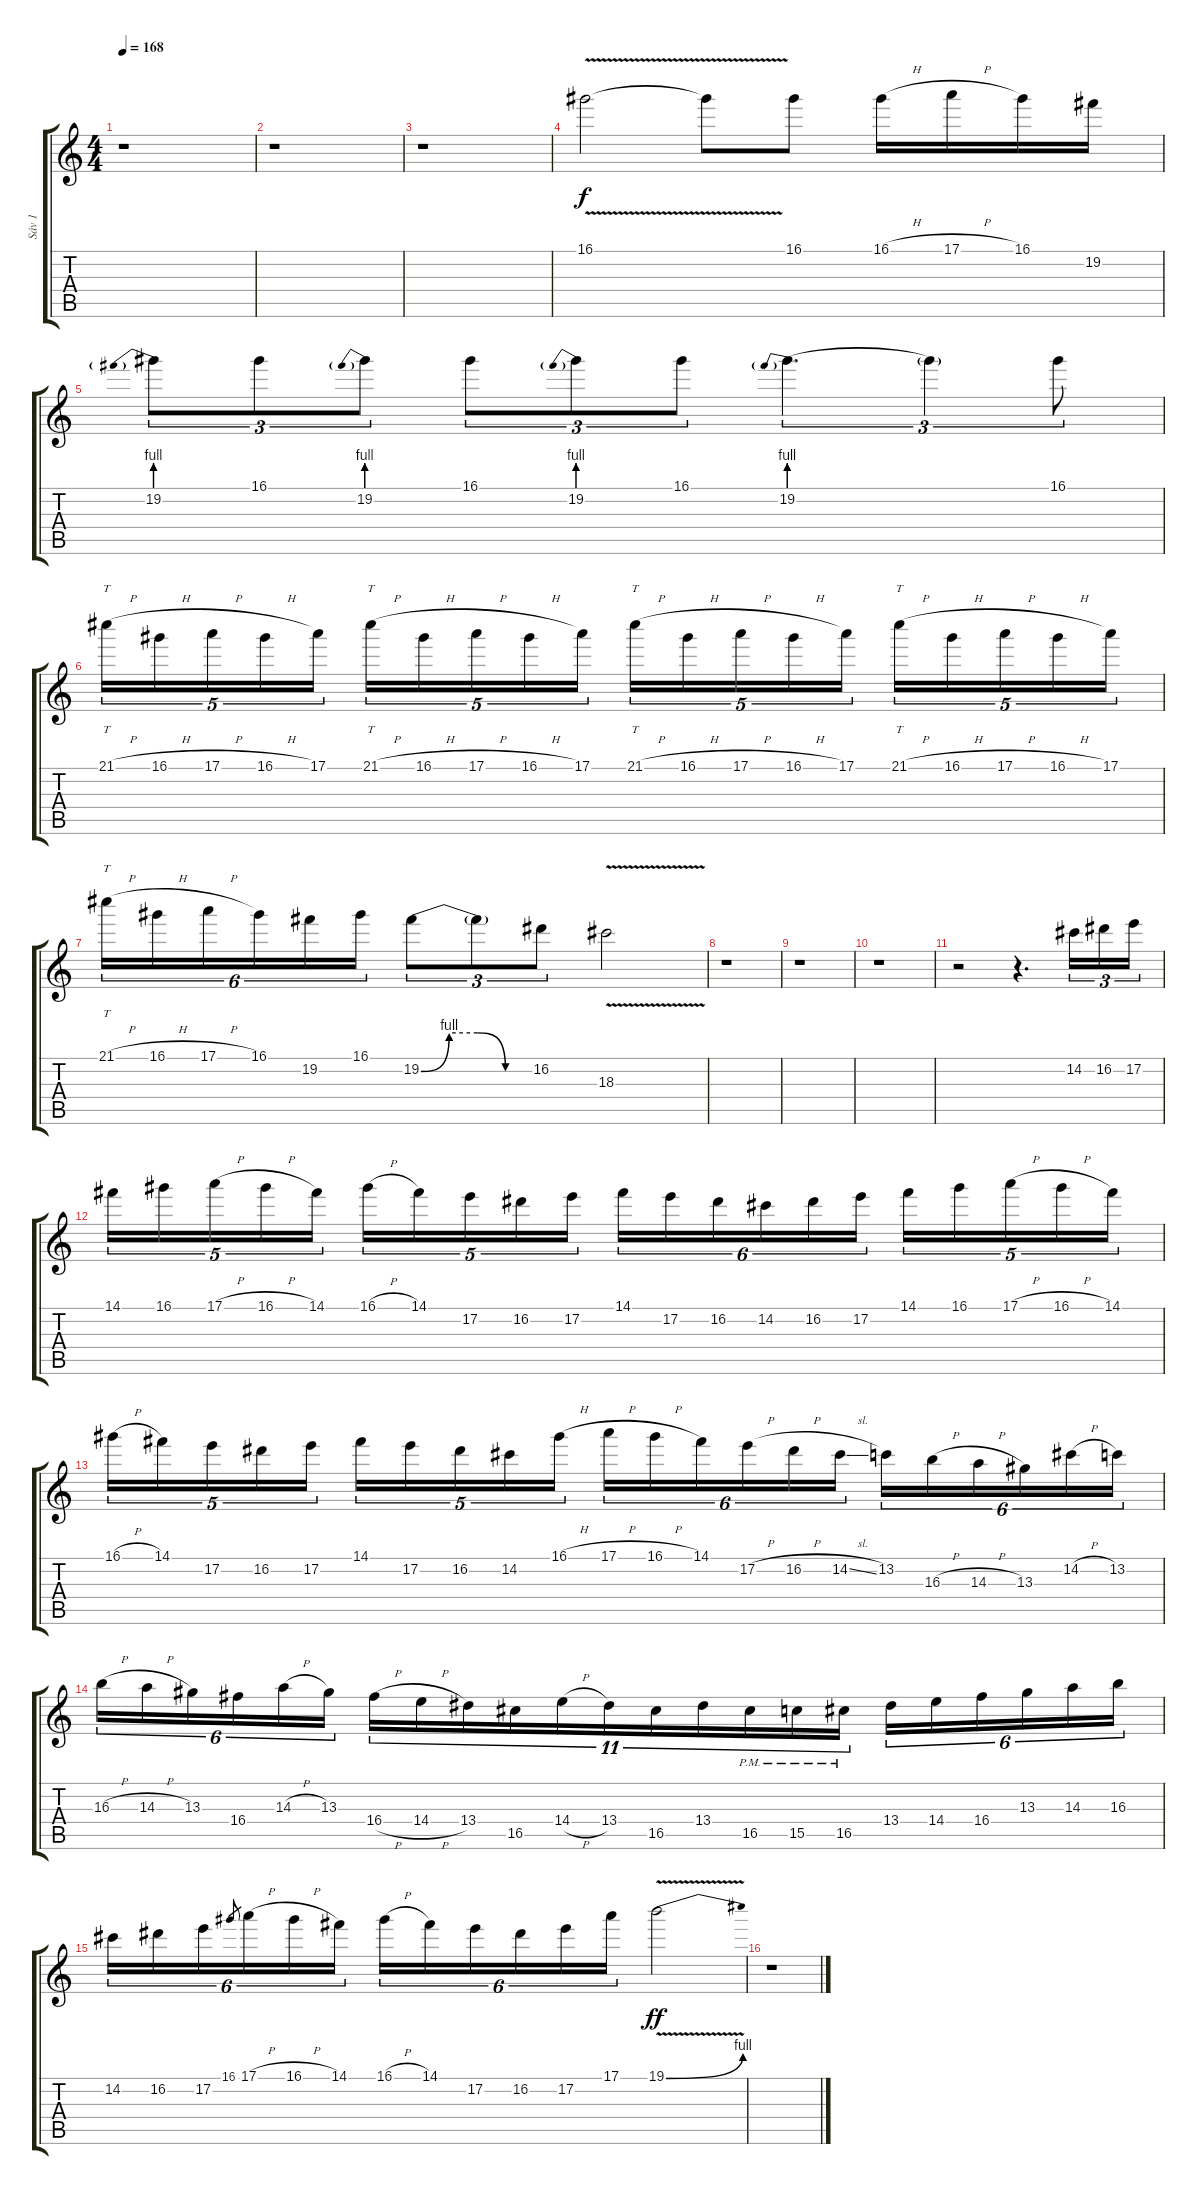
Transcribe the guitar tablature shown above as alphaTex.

\track ("Sáv 1" "Sáv 1") {mute instrument overdrivenguitar}
\staff {score tabs}
\tuning (E4 B3 G3 D3 A2 E2) {hide}
\ts (4 4)
\tempo 168
\clef g2
\ks c
r.1{dy f} |
r.1 |
r.1 |
16.1{v}.2 16.1{t}.8 16.1.8 16.1{h}.16 17.1{h}.16 16.1.16 19.2.16 |
19.2{be (prebend 0 4 60 4)}.8{tu (3 2)} 16.1.8{tu (3 2)} 19.2{be (prebend 0 4 60 4)}.8{tu (3 2)} 16.1.8{tu (3 2)} 19.2{be (prebend 0 4 60 4)}.8{tu (3 2)} 16.1.8{tu (3 2)} 19.2{be (prebend 0 4 60 4)}.4{d tu (3 2)} 19.2{t}.4{tu (3 2)} 16.1.8{tu (3 2)} |
21.1{h}.16{tt tu (5 4)} 16.1{h}.16{tu (5 4)} 17.1{h}.16{tu (5 4)} 16.1{h}.16{tu (5 4)} 17.1.16{tu (5 4)} 21.1{h}.16{tt tu (5 4)} 16.1{h}.16{tu (5 4)} 17.1{h}.16{tu (5 4)} 16.1{h}.16{tu (5 4)} 17.1.16{tu (5 4)} 21.1{h}.16{tt tu (5 4)} 16.1{h}.16{tu (5 4)} 17.1{h}.16{tu (5 4)} 16.1{h}.16{tu (5 4)} 17.1.16{tu (5 4)} 21.1{h}.16{tt tu (5 4)} 16.1{h}.16{tu (5 4)} 17.1{h}.16{tu (5 4)} 16.1{h}.16{tu (5 4)} 17.1.16{tu (5 4)} |
21.1{h}.16{tt tu (6 4)} 16.1{h}.16{tu (6 4)} 17.1{h}.16{tu (6 4)} 16.1.16{tu (6 4)} 19.2.16{tu (6 4)} 16.1.16{tu (6 4)} 19.2{be (custom 0 0 15 4 30 4 45 0 60 0)}.8{tu (3 2)} 19.2{t}.8{tu (3 2)} 16.2.8{tu (3 2)} 18.3{v}.2 |
r.1 |
r.1 |
r.1 |
r.2 r.4{d} 14.2.16{tu (3 2)} 16.2.16{tu (3 2)} 17.2.16{tu (3 2)} |
14.1.16{tu (5 4)} 16.1.16{tu (5 4)} 17.1{h}.16{tu (5 4)} 16.1{h}.16{tu (5 4)} 14.1.16{tu (5 4)} 16.1{h}.16{tu (5 4)} 14.1.16{tu (5 4)} 17.2.16{tu (5 4)} 16.2.16{tu (5 4)} 17.2.16{tu (5 4)} 14.1.16{tu (6 4)} 17.2.16{tu (6 4)} 16.2.16{tu (6 4)} 14.2.16{tu (6 4)} 16.2.16{tu (6 4)} 17.2.16{tu (6 4)} 14.1.16{tu (5 4)} 16.1.16{tu (5 4)} 17.1{h}.16{tu (5 4)} 16.1{h}.16{tu (5 4)} 14.1.16{tu (5 4)} |
16.1{h}.16{tu (5 4)} 14.1.16{tu (5 4)} 17.2.16{tu (5 4)} 16.2.16{tu (5 4)} 17.2.16{tu (5 4)} 14.1.16{tu (5 4)} 17.2.16{tu (5 4)} 16.2.16{tu (5 4)} 14.2.16{tu (5 4)} 16.1{h}.16{tu (5 4)} 17.1{h}.16{tu (6 4)} 16.1{h}.16{tu (6 4)} 14.1.16{tu (6 4)} 17.2{h}.16{tu (6 4)} 16.2{h}.16{tu (6 4)} 14.2{sl}.16{tu (6 4)} 13.2.16{tu (6 4)} 16.3{h}.16{tu (6 4)} 14.3{h}.16{tu (6 4)} 13.3.16{tu (6 4)} 14.2{h}.16{tu (6 4)} 13.2.16{tu (6 4)} |
16.3{h}.16{tu (6 4)} 14.3{h}.16{tu (6 4)} 13.3.16{tu (6 4)} 16.4.16{tu (6 4)} 14.3{h}.16{tu (6 4)} 13.3.16{tu (6 4)} 16.4{h}.16{tu (11 8)} 14.4{h}.16{tu (11 8)} 13.4.16{tu (11 8)} 16.5.16{tu (11 8)} 14.4{h}.16{tu (11 8)} 13.4.16{tu (11 8)} 16.5.16{tu (11 8)} 13.4.16{tu (11 8)} 16.5{pm}.16{tu (11 8)} 15.5{pm}.16{tu (11 8)} 16.5{pm}.16{tu (11 8)} 13.4.16{tu (6 4)} 14.4.16{tu (6 4)} 16.4.16{tu (6 4)} 13.3.16{tu (6 4)} 14.3.16{tu (6 4)} 16.3.16{tu (6 4)} |
14.2.16{tu (6 4)} 16.2.16{tu (6 4)} 17.2.16{tu (6 4)} 16.1.8{gr} 17.1{h}.16{tu (6 4)} 16.1{h}.16{tu (6 4)} 14.1.16{tu (6 4)} 16.1{h}.16{tu (6 4)} 14.1.16{tu (6 4)} 17.2.16{tu (6 4)} 16.2.16{tu (6 4)} 17.2.16{tu (6 4)} 17.1.16{tu (6 4)} 19.1{be (bend 0 0 60 4) v}.2{dy ff} |
r.1
